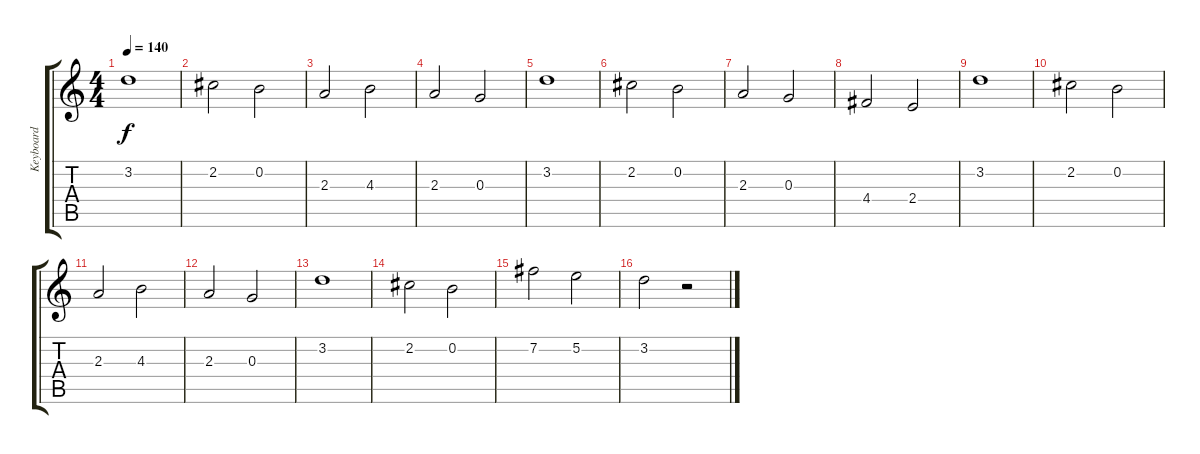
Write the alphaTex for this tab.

\track ("Keyboard" "Keyboard") {instrument tremolostrings}
\staff {score tabs}
\tuning (E5 B4 G4 D4 A3 E3) {hide}
\ts (4 4)
\tempo 140
\clef g2
\ks c
3.2.1{dy f} |
2.2.2 0.2.2 |
2.3.2 4.3.2 |
2.3.2 0.3.2 |
3.2.1 |
2.2.2 0.2.2 |
2.3.2 0.3.2 |
4.4.2 2.4.2 |
3.2.1 |
2.2.2 0.2.2 |
2.3.2 4.3.2 |
2.3.2 0.3.2 |
3.2.1 |
2.2.2 0.2.2 |
7.2.2 5.2.2 |
3.2.2 r.2
